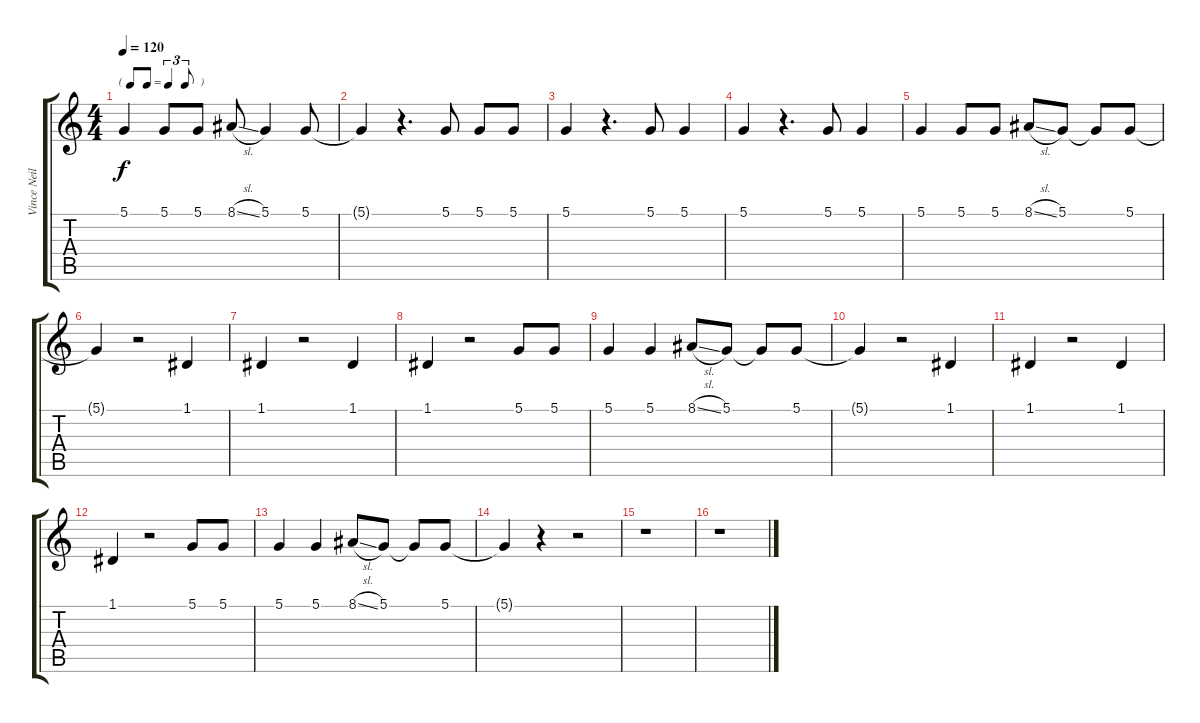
\track ("Vince Neil - Lead Vocals" "Vince Neil") {instrument sopranosax}
\staff {score tabs}
\tuning (D4 A3 F3 C3 G2 D2) {hide}
\ts (4 4)
\tf triplet8th
\tempo 120
\clef g2
\ks c
5.1.4{dy f} 5.1.8 5.1.8 8.1{sl}.8 5.1.4 5.1.8 |
5.1{t}.4 r.4{d} 5.1.8 5.1.8 5.1.8 |
5.1.4 r.4{d} 5.1.8 5.1.4 |
5.1.4 r.4{d} 5.1.8 5.1.4 |
5.1.4 5.1.8 5.1.8 8.1{sl}.8 5.1.8 5.1{t}.8 5.1.8 |
5.1{t}.4 r.2 1.1.4 |
1.1.4 r.2 1.1.4 |
1.1.4 r.2 5.1.8 5.1.8 |
5.1.4 5.1.4 8.1{sl}.8 5.1.8 5.1{t}.8 5.1.8 |
5.1{t}.4 r.2 1.1.4 |
1.1.4 r.2 1.1.4 |
1.1.4 r.2 5.1.8 5.1.8 |
5.1.4 5.1.4 8.1{sl}.8 5.1.8 5.1{t}.8 5.1.8 |
5.1{t}.4 r.4 r.2 |
r.1 |
r.1
